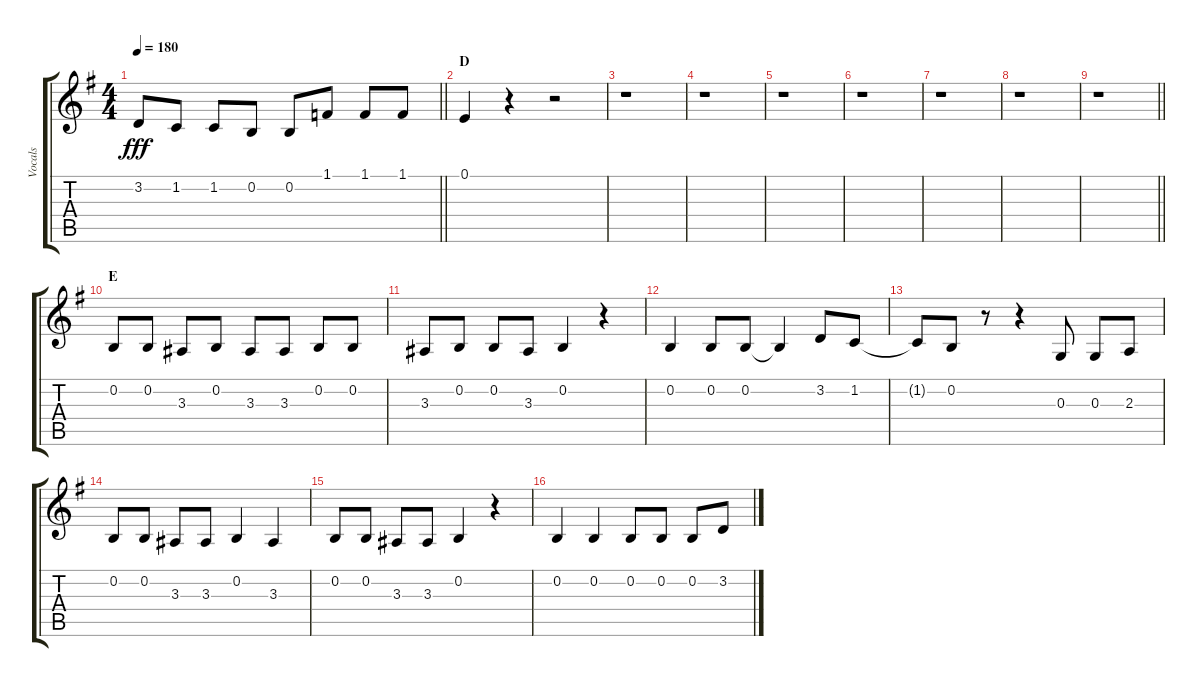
\track ("Vocals" "Vocals") {instrument voiceoohs}
\staff {score tabs}
\tuning (E4 B3 G3 D3 A2 E2) {hide}
\ts (4 4)
\tempo 180
\clef g2
\barLineRight lightlight
\ks g
3.2.8{dy fff} 1.2.8 1.2.8 0.2.8 0.2.8 1.1.8 1.1.8 1.1.8 |
\section ("" "D")
0.1.4 r.4 r.2 |
r.1 |
r.1 |
r.1 |
r.1 |
r.1 |
r.1 |
\barLineRight lightlight
r.1 |
\section ("" "E")
0.2.8 0.2.8 3.3.8 0.2.8 3.3.8 3.3.8 0.2.8 0.2.8 |
3.3.8 0.2.8 0.2.8 3.3.8 0.2.4 r.4 |
0.2.4 0.2.8 0.2.8 0.2{t}.4 3.2.8 1.2.8 |
1.2{t}.8 0.2.8 r.8 r.4 0.3.8 0.3.8 2.3.8 |
0.2.8 0.2.8 3.3.8 3.3.8 0.2.4 3.3.4 |
0.2.8 0.2.8 3.3.8 3.3.8 0.2.4 r.4 |
0.2.4 0.2.4 0.2.8 0.2.8 0.2.8 3.2.8
